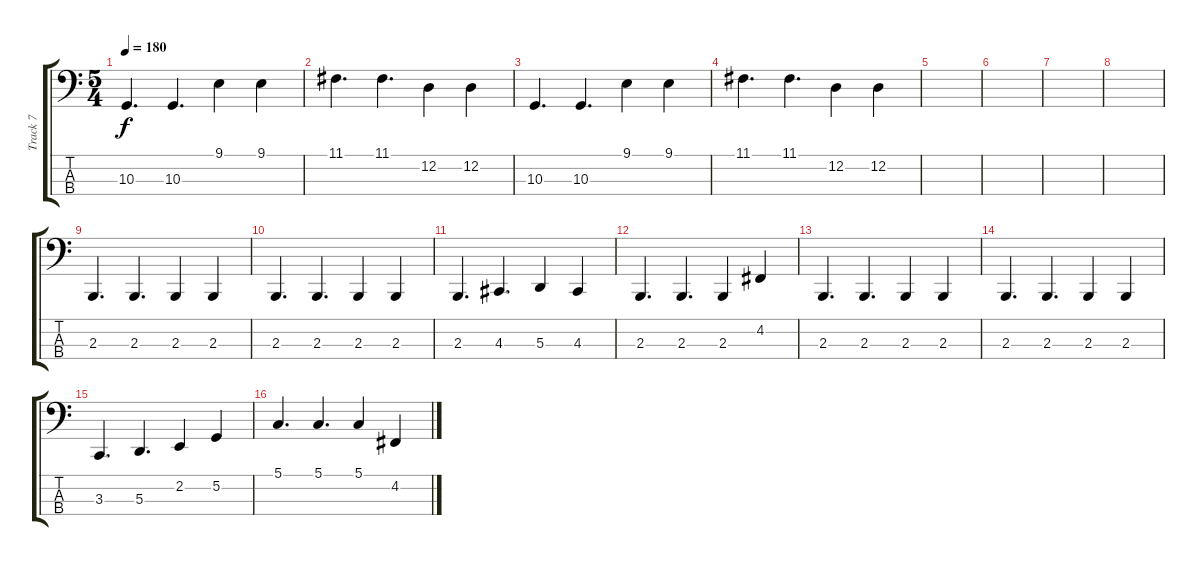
\track ("Track 7" "Track 7") {instrument pizzicatostrings}
\staff {score tabs}
\tuning (G2 D2 A1 E1) {hide}
\ts (5 4)
\tempo 180
\clef f4
\ks c
10.3.4{d dy f} 10.3.4{d} 9.1.4 9.1.4 |
11.1.4{d} 11.1.4{d} 12.2.4 12.2.4 |
10.3.4{d} 10.3.4{d} 9.1.4 9.1.4 |
11.1.4{d} 11.1.4{d} 12.2.4 12.2.4 |
|
|
|
|
2.3.4{d} 2.3.4{d} 2.3.4 2.3.4 |
2.3.4{d} 2.3.4{d} 2.3.4 2.3.4 |
2.3.4{d} 4.3.4{d} 5.3.4 4.3.4 |
2.3.4{d} 2.3.4{d} 2.3.4 4.2.4 |
2.3.4{d} 2.3.4{d} 2.3.4 2.3.4 |
2.3.4{d} 2.3.4{d} 2.3.4 2.3.4 |
3.3.4{d} 5.3.4{d} 2.2.4 5.2.4 |
5.1.4{d} 5.1.4{d} 5.1.4 4.2.4
